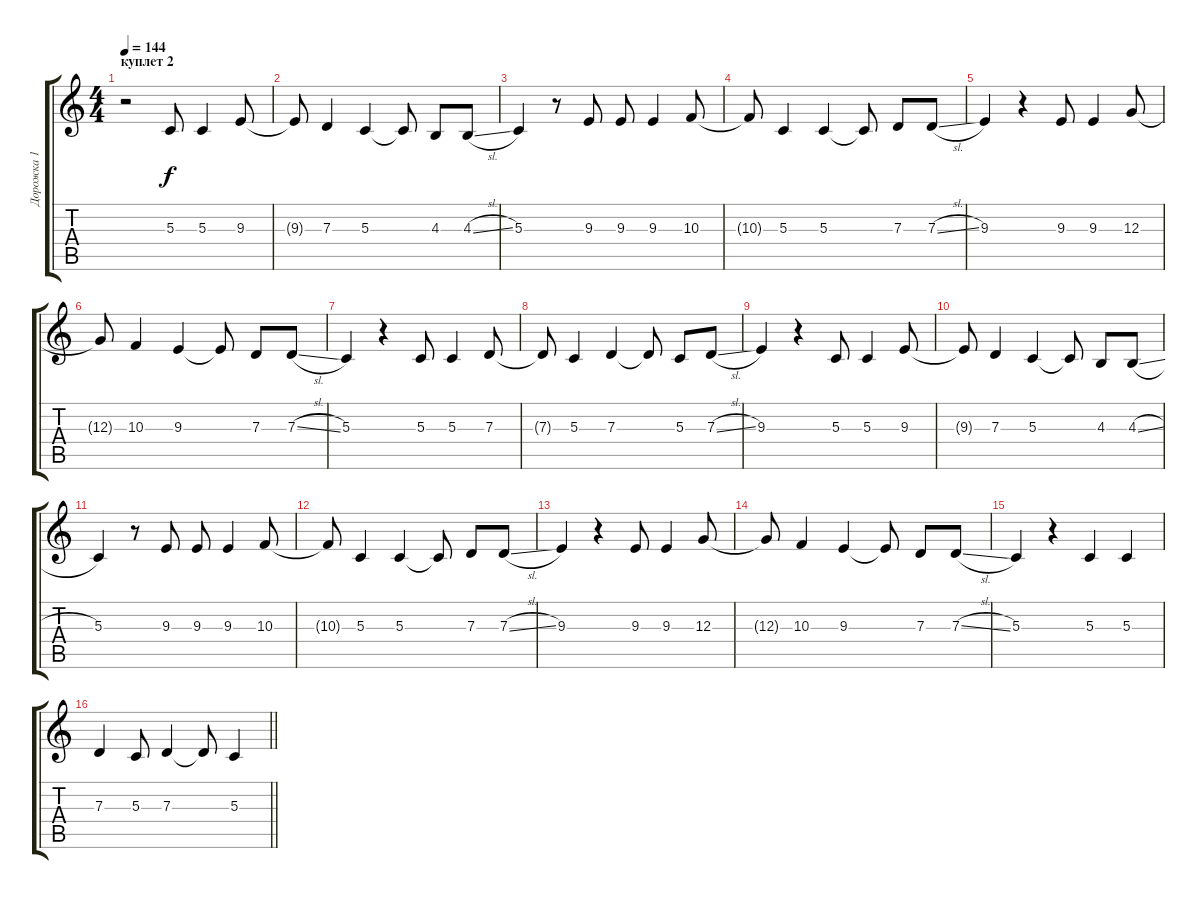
\track ("Дорожка 1" "Дорожка 1") {instrument oboe}
\staff {score tabs}
\tuning (E4 B3 G3 D3 A2 E2) {hide}
\ts (4 4)
\section ("" "куплет 2")
\tempo 144
\clef g2
\ks c
r.2{dy f} 5.3.8 5.3.4 9.3.8 |
9.3{t}.8 7.3.4 5.3.4 5.3{t}.8 4.3.8 4.3{sl}.8 |
5.3.4 r.8 9.3.8 9.3.8 9.3.4 10.3.8 |
10.3{t}.8 5.3.4 5.3.4 5.3{t}.8 7.3.8 7.3{sl}.8 |
9.3.4 r.4 9.3.8 9.3.4 12.3.8 |
12.3{t}.8 10.3.4 9.3.4 9.3{t}.8 7.3.8 7.3{sl}.8 |
5.3.4 r.4 5.3.8 5.3.4 7.3.8 |
7.3{t}.8 5.3.4 7.3.4 7.3{t}.8 5.3.8 7.3{sl}.8 |
9.3.4 r.4 5.3.8 5.3.4 9.3.8 |
9.3{t}.8 7.3.4 5.3.4 5.3{t}.8 4.3.8 4.3{sl}.8 |
5.3.4 r.8 9.3.8 9.3.8 9.3.4 10.3.8 |
10.3{t}.8 5.3.4 5.3.4 5.3{t}.8 7.3.8 7.3{sl}.8 |
9.3.4 r.4 9.3.8 9.3.4 12.3.8 |
12.3{t}.8 10.3.4 9.3.4 9.3{t}.8 7.3.8 7.3{sl}.8 |
5.3.4 r.4 5.3.4 5.3.4 |
\barLineRight lightlight
7.3.4 5.3.8 7.3.4 7.3{t}.8 5.3.4
